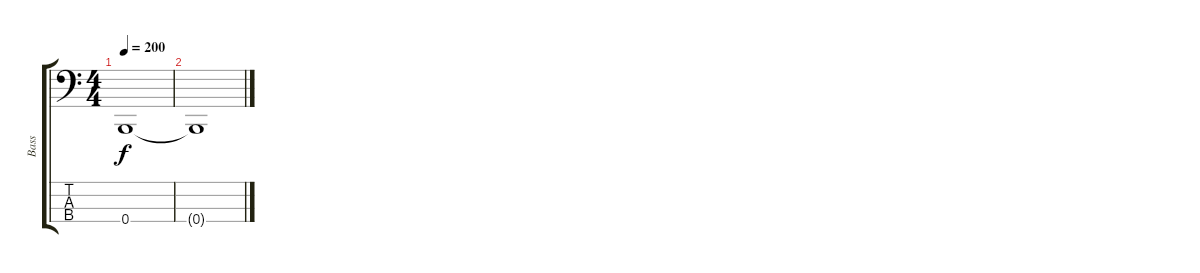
\track ("Bass" "Bass") {instrument electricbassfinger}
\staff {score tabs}
\tuning (E2 B1 Gb1 B0) {hide}
\ts (4 4)
\tempo 200
\clef f4
\ks c
0.4{t}.1{dy f} |
0.4{t}.1
